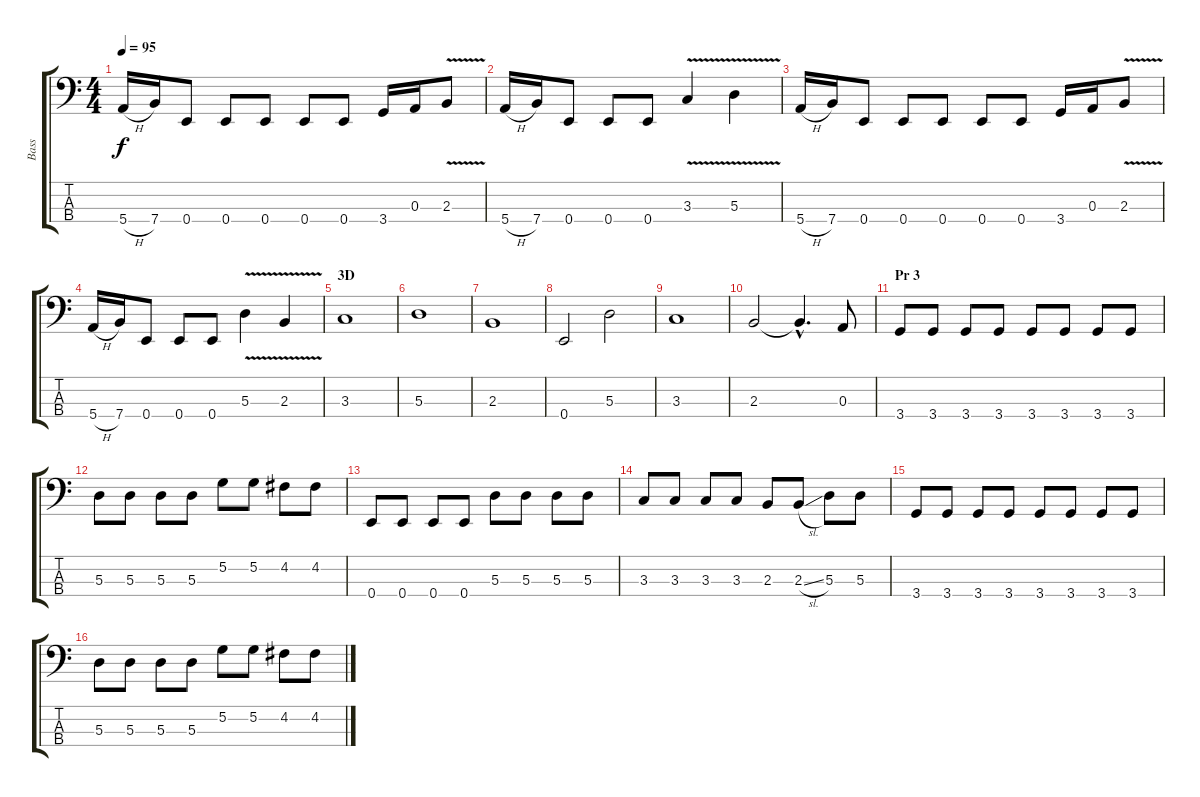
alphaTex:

\track ("Bass" "Bass") {instrument electricbasspick}
\staff {score tabs}
\tuning (G2 D2 A1 E1) {hide}
\ts (4 4)
\tempo 95
\clef f4
\ks c
5.4{h}.16{dy f} 7.4.16 0.4.8 0.4.8 0.4.8 0.4.8 0.4.8 3.4.16 0.3.16 2.3{v}.8 |
5.4{h}.16 7.4.16 0.4.8 0.4.8 0.4.8 3.3{v}.4 5.3{v}.4 |
5.4{h}.16 7.4.16 0.4.8 0.4.8 0.4.8 0.4.8 0.4.8 3.4.16 0.3.16 2.3{v}.8 |
5.4{h}.16 7.4.16 0.4.8 0.4.8 0.4.8 5.3{v}.4 2.3{v}.4 |
\section ("" "3D")
3.3.1 |
5.3.1 |
2.3.1 |
0.4.2 5.3.2 |
3.3.1 |
2.3.2 2.3{hac t}.4{d} 0.3.8 |
\section ("" "Pr 3")
3.4.8 3.4.8 3.4.8 3.4.8 3.4.8 3.4.8 3.4.8 3.4.8 |
5.3.8 5.3.8 5.3.8 5.3.8 5.2.8 5.2.8 4.2.8 4.2.8 |
0.4.8 0.4.8 0.4.8 0.4.8 5.3.8 5.3.8 5.3.8 5.3.8 |
3.3.8 3.3.8 3.3.8 3.3.8 2.3.8 2.3{sl}.8 5.3.8 5.3.8 |
3.4.8 3.4.8 3.4.8 3.4.8 3.4.8 3.4.8 3.4.8 3.4.8 |
5.3.8 5.3.8 5.3.8 5.3.8 5.2.8 5.2.8 4.2.8 4.2.8
